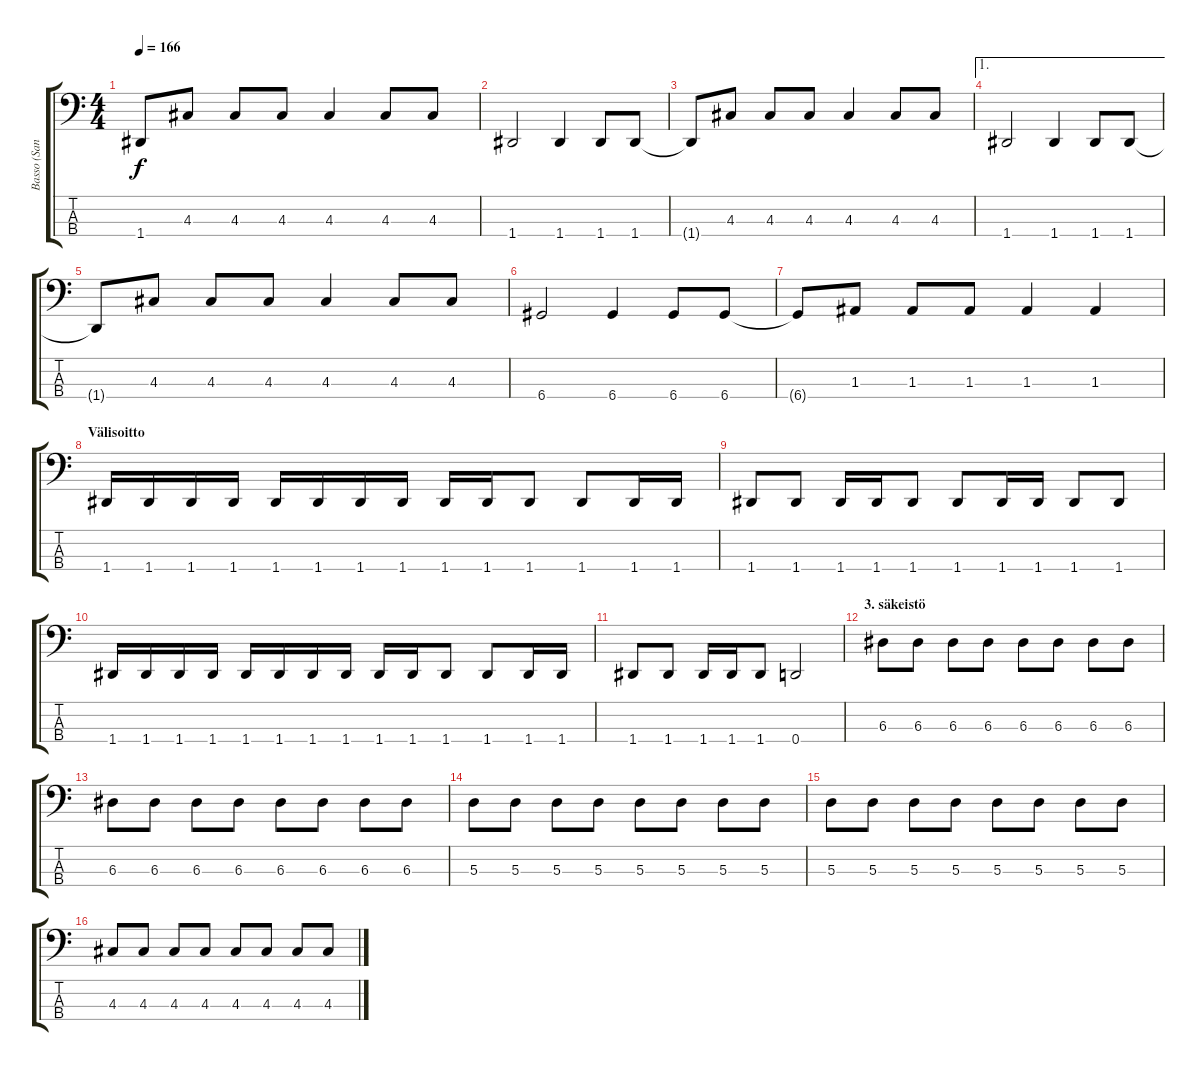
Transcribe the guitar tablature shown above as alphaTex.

\track ("Basso (Santtu)" "Basso (San") {instrument electricbasspick}
\staff {score tabs}
\tuning (G2 D2 A1 D1) {hide}
\ts (4 4)
\tempo 166
\clef f4
\ks c
1.4{t}.8{dy f} 4.3.8 4.3.8 4.3.8 4.3.4 4.3.8 4.3.8 |
1.4.2 1.4.4 1.4.8 1.4.8 |
1.4{t}.8 4.3.8 4.3.8 4.3.8 4.3.4 4.3.8 4.3.8 |
\ae 1
1.4.2 1.4.4 1.4.8 1.4.8 |
1.4{t}.8 4.3.8 4.3.8 4.3.8 4.3.4 4.3.8 4.3.8 |
6.4.2 6.4.4 6.4.8 6.4.8 |
6.4{t}.8 1.3.8 1.3.8 1.3.8 1.3.4 1.3.4 |
\section ("" "Välisoitto")
1.4.16 1.4.16 1.4.16 1.4.16 1.4.16 1.4.16 1.4.16 1.4.16 1.4.16 1.4.16 1.4.8 1.4.8 1.4.16 1.4.16 |
1.4.8 1.4.8 1.4.16 1.4.16 1.4.8 1.4.8 1.4.16 1.4.16 1.4.8 1.4.8 |
1.4.16 1.4.16 1.4.16 1.4.16 1.4.16 1.4.16 1.4.16 1.4.16 1.4.16 1.4.16 1.4.8 1.4.8 1.4.16 1.4.16 |
1.4.8 1.4.8 1.4.16 1.4.16 1.4.8 0.4.2 |
\section ("" "3. säkeistö")
6.3.8 6.3.8 6.3.8 6.3.8 6.3.8 6.3.8 6.3.8 6.3.8 |
6.3.8 6.3.8 6.3.8 6.3.8 6.3.8 6.3.8 6.3.8 6.3.8 |
5.3.8 5.3.8 5.3.8 5.3.8 5.3.8 5.3.8 5.3.8 5.3.8 |
5.3.8 5.3.8 5.3.8 5.3.8 5.3.8 5.3.8 5.3.8 5.3.8 |
4.3.8 4.3.8 4.3.8 4.3.8 4.3.8 4.3.8 4.3.8 4.3.8
